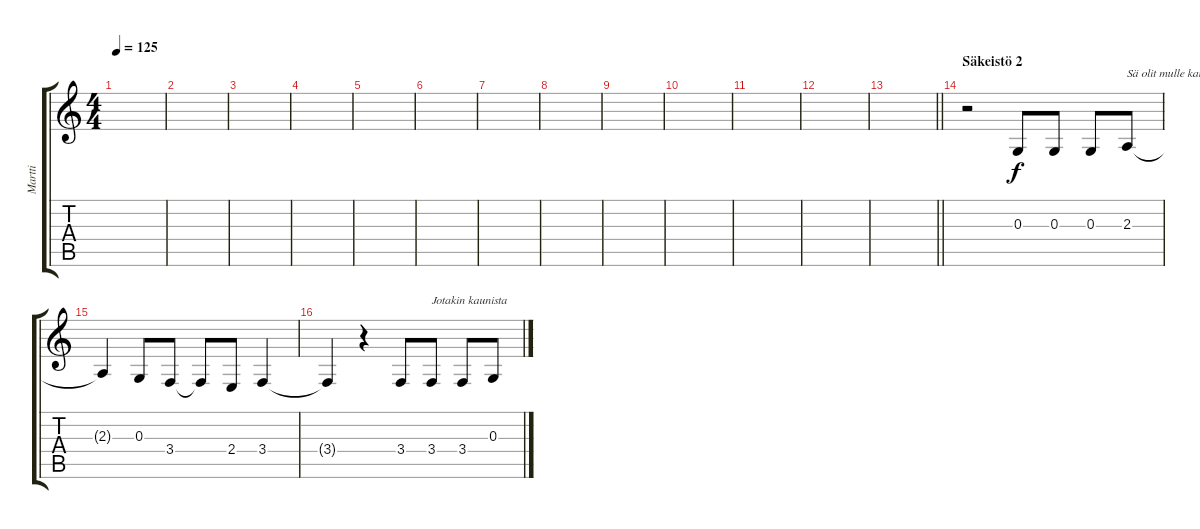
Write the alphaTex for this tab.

\track ("Martti" "Martti") {instrument cello}
\staff {score tabs}
\tuning (E4 B3 G3 D3 A2 E2) {hide}
\ts (4 4)
\tempo 125
\clef g2
\ks c
|
|
|
|
|
|
|
|
|
|
|
|
\barLineRight lightlight
|
\section ("" "Säkeistö 2")
r.2 0.3.8 0.3.8 0.3.8 2.3.8{txt "Sä olit mulle kaunista"} |
2.3{t}.4 0.3.8 3.4.8 3.4{t}.8 2.4.8 3.4.4 |
3.4{t}.4 r.4 3.4.8 3.4.8{txt "Jotakin kaunista"} 3.4.8 0.3.8
